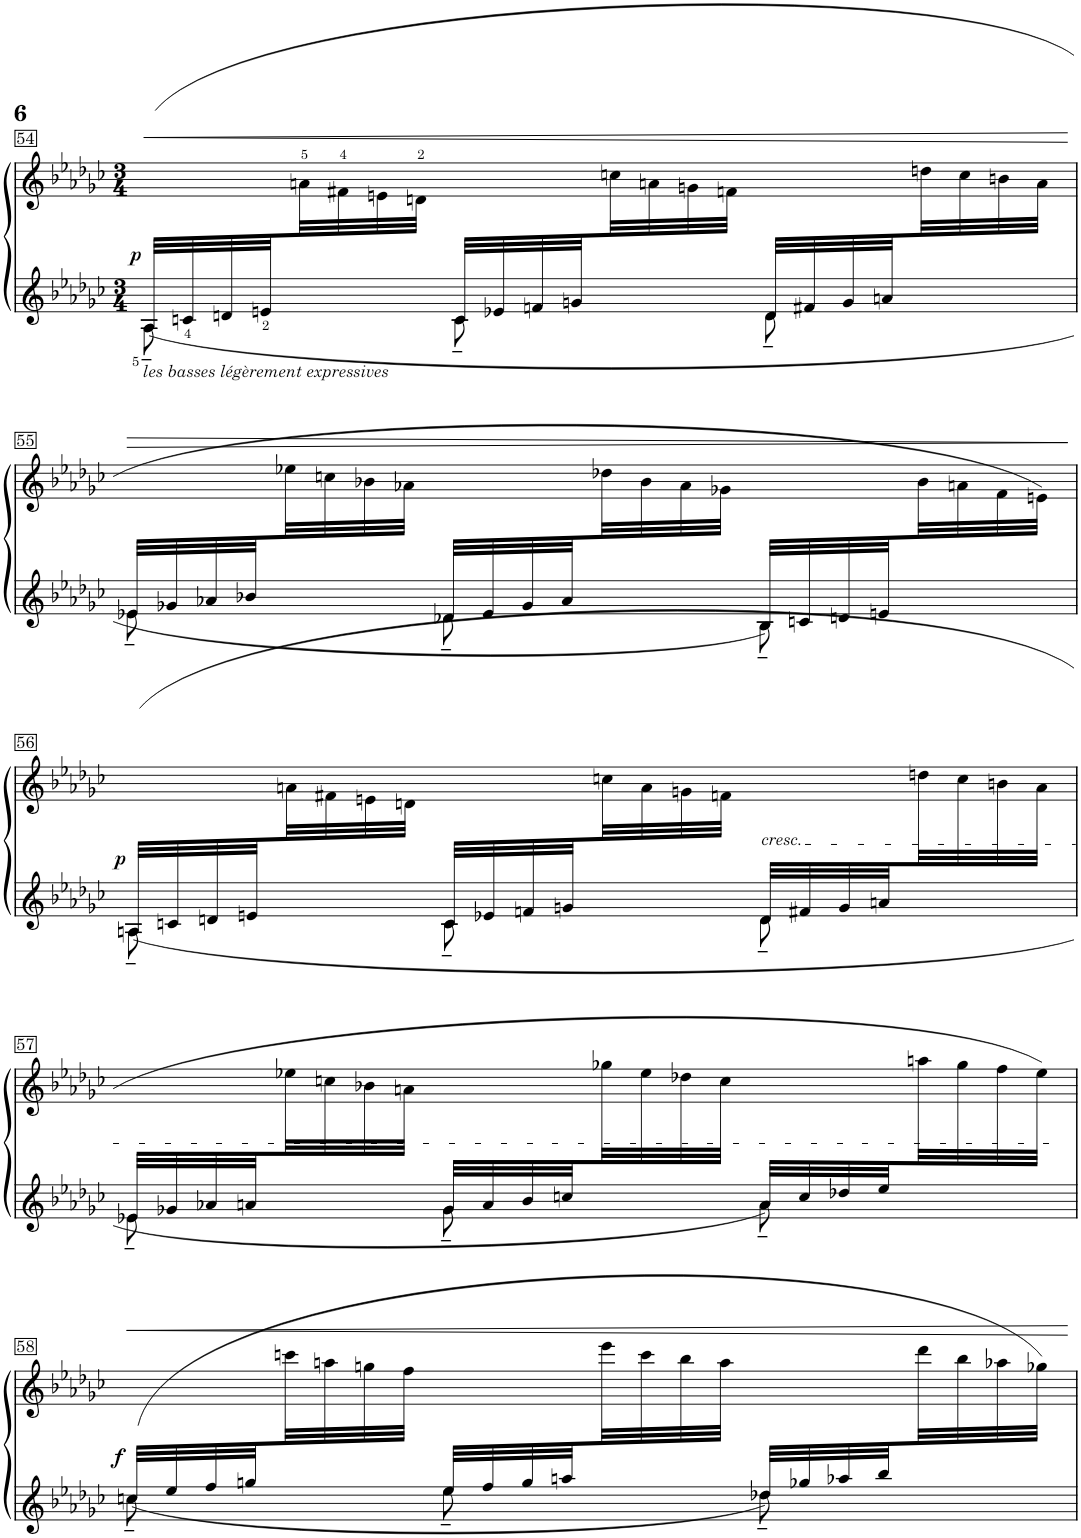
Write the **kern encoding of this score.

**kern	**kern	**dynam
*part1	*part1	*part1
*staff2	*staff1	*staff1/2
*I"VI	*	*
!!LO:PB:g=z
*clefG2	*clefG2	*
*k[b-e-a-d-g-c-]	*k[b-e-a-d-g-c-]	*
*M3/4	*M3/4	*
=54	=54	=54
*^	*	*
!LO:TX:b:i:t=les basses légèrement expressives	!	!	!
!	!	!	!LO:HP:b
*	*	*^	*
!	!	!	!	!LO:DY:n=1:a=2
(32A-</LLL	8A-~\	2.ryy	8ryy	< p
32cn</	.	.	.	.
32dn/	.	.	.	.
32en</	.	.	.	.
8ryy	8ryy	.	32an>\	.
.	.	.	32f#X>\	.
.	.	.	32en\	.
.	.	.	32dn>\JJJ	.
32c/LLL	8c~\	.	8ryy	.
32e-X/	.	.	.	.
32fn/	.	.	.	.
32gn/	.	.	.	.
8ryy	8ryy	.	32ccn\	.
.	.	.	32an\	.
.	.	.	32gn\	.
.	.	.	32fn\JJJ	.
32d/LLL	8d~\	.	8ryy	.
32f#X/	.	.	.	.
32g/	.	.	.	.
32an/	.	.	.	.
8ryy	8ryy	.	32ddn\	.
.	.	.	32cc\	.
.	.	.	32bn\	.
.	.	.	32a\JJJ	.
*v	*v	*	*	*
*	*v	*v	*
.	.	[
!!LO:LB:g=z
=55	=55	=55
*^	*	*
!	!	!	!LO:HP:b
*	*	*^	*
32e-X/LLL	8e-X~\	2.ryy	8ryy	>
32g-X/	.	.	.	.
32a-X/	.	.	.	.
32b-X/	.	.	.	.
8ryy	8ryy	.	32ee-X\	.
.	.	.	32ccn\	.
.	.	.	32b-X\	.
.	.	.	32a-X\JJJ	.
32d-X/LLL	8d-X~\	.	8ryy	.
32e-/	.	.	.	.
32g-/	.	.	.	.
32a-/	.	.	.	.
8ryy	8ryy	.	32dd-X\	.
.	.	.	32b-\	.
.	.	.	32a-\	.
.	.	.	32g-X\JJJ	.
32B-/LLL	8B-~\	.	8ryy	.
32cn/	.	.	.	.
32dn/	.	.	.	.
32en/	.	.	.	.
8ryy	8ryy	.	32b-\	.
.	.	.	32an\	.
.	.	.	32f\	.
.	.	.	32en\JJJ)	.
*v	*v	*	*	*
*	*v	*v	*
.	.	]
!!LO:LB:g=z
=56	=56	=56
*^	*^	*
!	!	!	!	!LO:DY:a=2
(32An/LLL	8A~\	2.ryy	8ryy	p
32cn/	.	.	.	.
32dn/	.	.	.	.
32en/	.	.	.	.
8ryy	8ryy	.	32an\	.
.	.	.	32f#X\	.
.	.	.	32en\	.
.	.	.	32dn\JJJ	.
32c/LLL	8c~\	.	8ryy	.
32e-X/	.	.	.	.
32fn/	.	.	.	.
32gn/	.	.	.	.
8ryy	8ryy	.	32ccn\	.
.	.	.	32a\	.
.	.	.	32gn\	.
.	.	.	32fn\JJJ	.
!LO:TX:a:i:t=cresc.	!	!	!	!
32d/LLL	8d~\	.	8ryy	.
32f#X/	.	.	.	.
32g/	.	.	.	.
32an/	.	.	.	.
8ryy	8ryy	.	32ddn\	.
.	.	.	32cc\	.
.	.	.	32bn\	.
.	.	.	32a\JJJ	.
!!LO:LB:g=z	!!
=57	=57	=57	=57	=57
32e-X/LLL	8e-X~<\	2.ryy	8ryy	.
32g-X/	.	.	.	.
32a-X/	.	.	.	.
32an/	.	.	.	.
8ryy	8ryy	.	32ee-X\	.
.	.	.	32ccn\	.
.	.	.	32b-X\	.
.	.	.	32an\JJJ	.
32g-/LLL	8g-~<\	.	8ryy	.
32a/	.	.	.	.
32b-/	.	.	.	.
32ccn/	.	.	.	.
8ryy	8ryy	.	32gg-X\	.
.	.	.	32ee-\	.
.	.	.	32dd-X\	.
.	.	.	32cc\JJJ	.
32a/LLL	8a~<\	.	8ryy	.
32cc/	.	.	.	.
32dd-X/	.	.	.	.
32ee-/	.	.	.	.
8ryy	8ryy	.	32aan\	.
.	.	.	32gg-\	.
.	.	.	32ff\	.
.	.	.	32ee-\JJJ)	.
!!LO:LB:g=z	!!
=58	=58	=58	=58	=58
!	!	!	!	!LO:HP:b
!	!	!	!	!LO:DY:n=1:a=2
(32ccn/LLL	8ccn~\	2.ryy	8ryy	< f
32ee-/	.	.	.	.
32ff/	.	.	.	.
32ggn/	.	.	.	.
8ryy	8ryy	.	32cccn\	.
.	.	.	32aan\	.
.	.	.	32ggn\	.
.	.	.	32ff\JJJ	.
32ee-/LLL	8ee-~\	.	8ryy	.
32ff/	.	.	.	.
32gg/	.	.	.	.
32aan/	.	.	.	.
8ryy	8ryy	.	32eee-\	.
.	.	.	32ccc\	.
.	.	.	32bb-\	.
.	.	.	32aa\JJJ	.
32dd-X/LLL	8dd-~\	.	8ryy	.
32gg-X/	.	.	.	.
32aa-X/	.	.	.	.
32bb-/	.	.	.	.
8ryy	8ryy	.	32ddd-\	.
.	.	.	32bb-\	.
.	.	.	32aa-X\	.
.	.	.	32gg-X\JJJ)	.
*v	*v	*	*	*
*	*v	*v	*
.	.	[
=	=	=
*-	*-	*-
